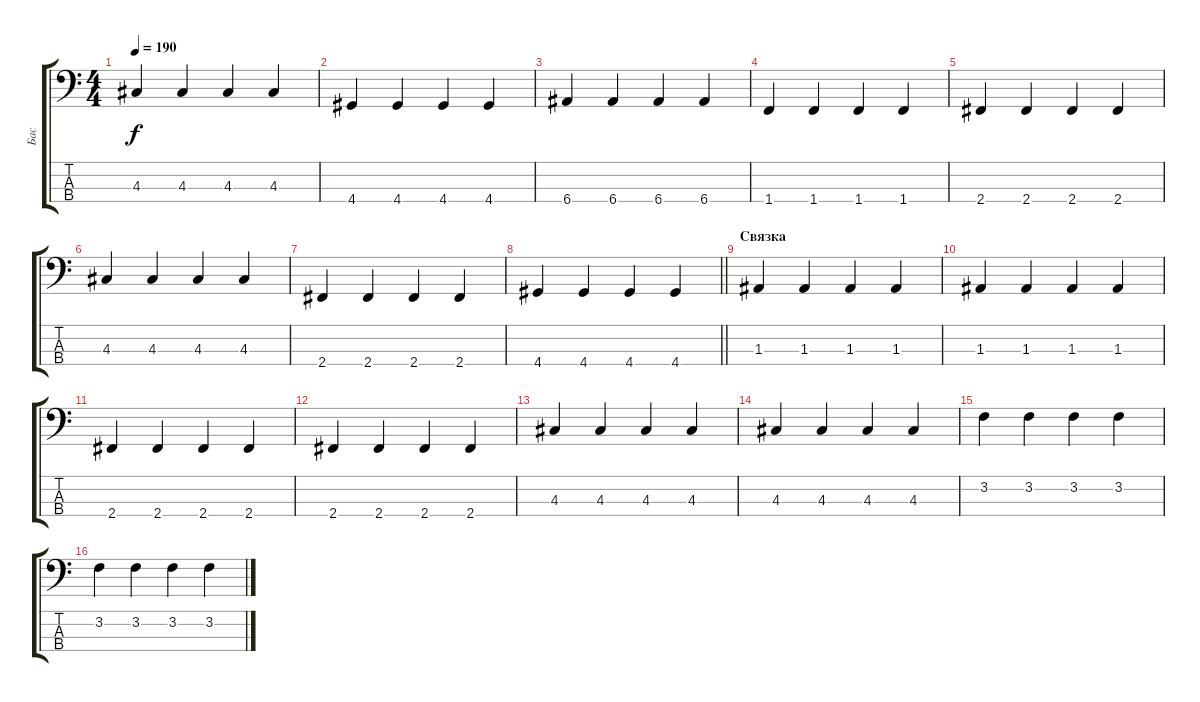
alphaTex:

\track ("Бас" "Бас") {instrument electricbassfinger}
\staff {score tabs}
\tuning (G2 D2 A1 E1) {hide}
\ts (4 4)
\tempo 190
\clef f4
\ks c
4.3.4{dy f} 4.3.4 4.3.4 4.3.4 |
4.4.4 4.4.4 4.4.4 4.4.4 |
6.4.4 6.4.4 6.4.4 6.4.4 |
1.4.4 1.4.4 1.4.4 1.4.4 |
2.4.4 2.4.4 2.4.4 2.4.4 |
4.3.4 4.3.4 4.3.4 4.3.4 |
2.4.4 2.4.4 2.4.4 2.4.4 |
\barLineRight lightlight
4.4.4 4.4.4 4.4.4 4.4.4 |
\section ("" "Связка")
1.3.4 1.3.4 1.3.4 1.3.4 |
1.3.4 1.3.4 1.3.4 1.3.4 |
2.4.4 2.4.4 2.4.4 2.4.4 |
2.4.4 2.4.4 2.4.4 2.4.4 |
4.3.4 4.3.4 4.3.4 4.3.4 |
4.3.4 4.3.4 4.3.4 4.3.4 |
3.2.4 3.2.4 3.2.4 3.2.4 |
3.2.4 3.2.4 3.2.4 3.2.4
